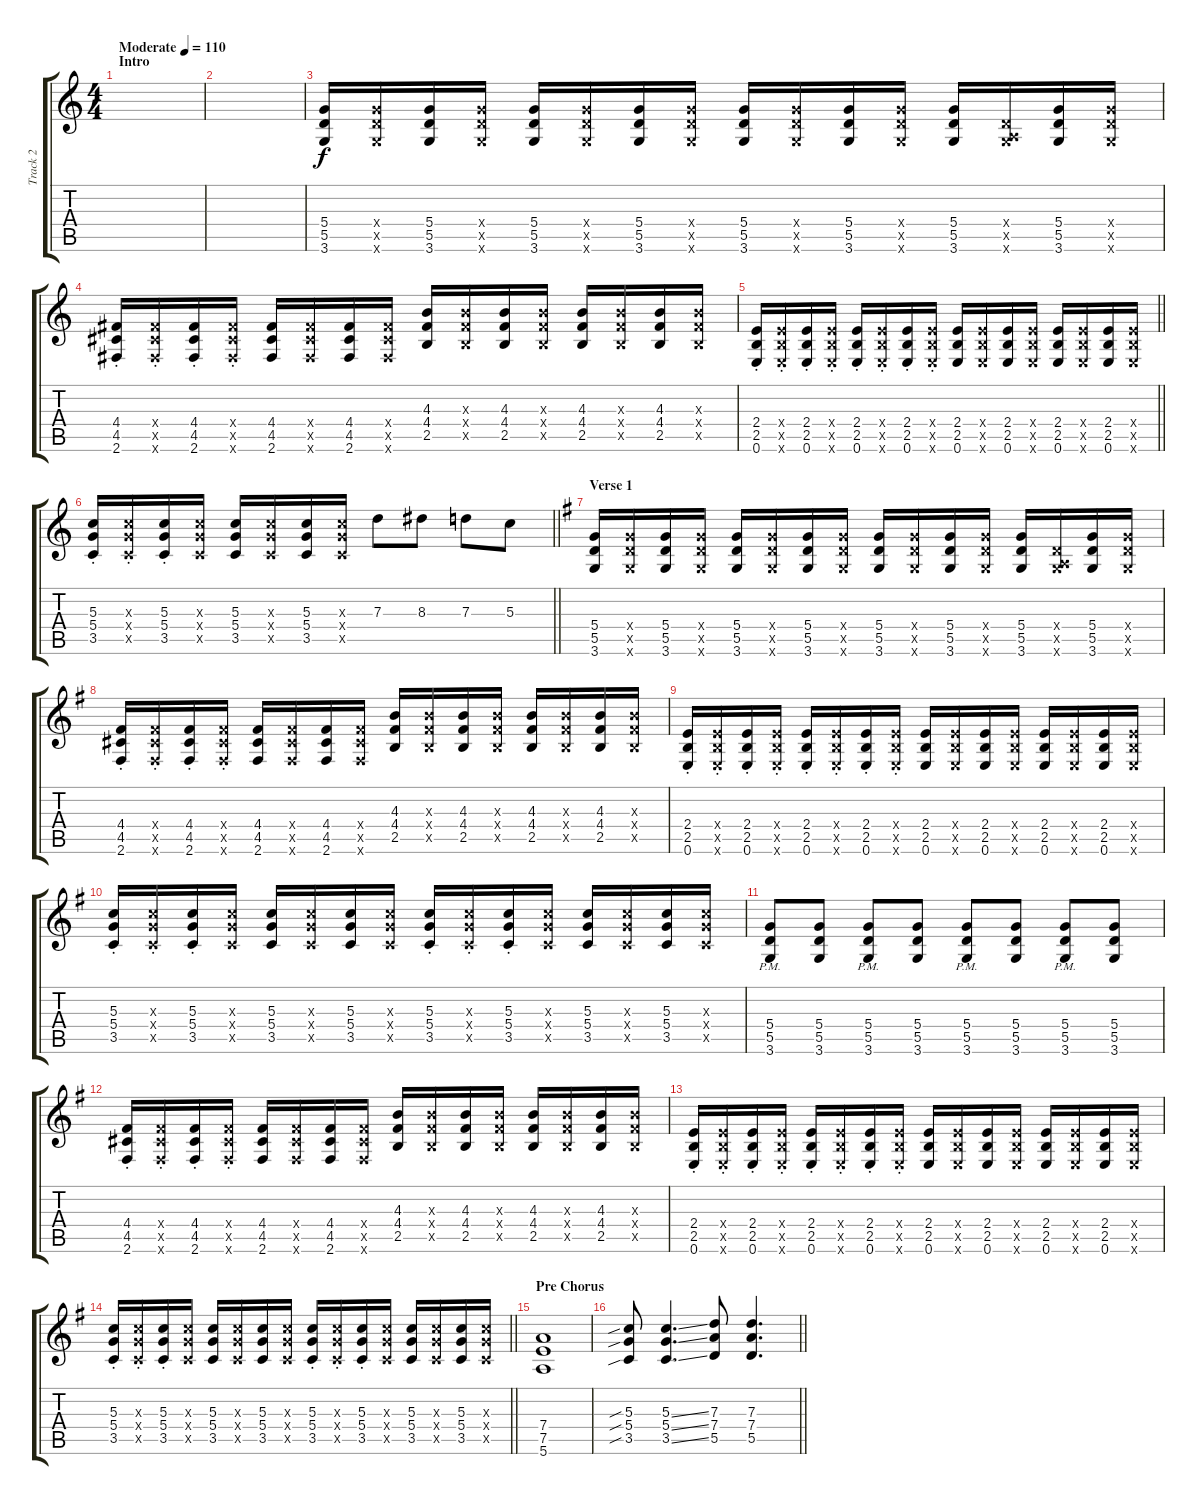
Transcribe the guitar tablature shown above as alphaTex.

\track ("Track 2" "Track 2") {instrument overdrivenguitar}
\staff {score tabs}
\tuning (E4 B3 G3 D3 A2 E2) {hide}
\ts (4 4)
\section ("" "Intro")
\tempo (110 "Moderate")
\clef g2
\ks c
|
|
(5.4 5.5 3.6).16 (5.4{x} 5.5{x} 3.6{x}).16 (5.4 5.5 3.6).16 (5.4{x} 5.5{x} 3.6{x}).16 (5.4 5.5 3.6).16 (5.4{x} 5.5{x} 3.6{x}).16 (5.4 5.5 3.6).16 (5.4{x} 5.5{x} 3.6{x}).16 (5.4 5.5 3.6).16 (5.4{x} 5.5{x} 3.6{x}).16 (5.4 5.5 3.6).16 (5.4{x} 5.5{x} 3.6{x}).16 (5.4 5.5 3.6).16 (0.4{x} 0.5{x} 3.6{x}).16 (5.4 5.5 3.6).16 (5.4{x} 5.5{x} 3.6{x}).16 |
(4.4{st} 4.5{st} 2.6{st}).16 (4.4{st x} 4.5{st x} 2.6{st x}).16 (4.4{st} 4.5{st} 2.6{st}).16 (4.4{st x} 4.5{st x} 2.6{st x}).16 (4.4 4.5 2.6).16 (4.4{x} 4.5{x} 2.6{x}).16 (4.4 4.5 2.6).16 (4.4{x} 4.5{x} 2.6{x}).16 (4.3 4.4 2.5).16 (4.3{x} 4.4{x} 2.5{x}).16 (4.3 4.4 2.5).16 (4.3{x} 4.4{x} 2.5{x}).16 (4.3 4.4 2.5).16 (4.3{x} 4.4{x} 2.5{x}).16 (4.3 4.4 2.5).16 (4.3{x} 4.4{x} 2.5{x}).16 |
\barLineRight lightlight
(2.4{st} 2.5{st} 0.6{st}).16 (2.4{st x} 2.5{st x} 0.6{st x}).16 (2.4{st} 2.5{st} 0.6{st}).16 (2.4{st x} 2.5{st x} 0.6{st x}).16 (2.4{st} 2.5{st} 0.6{st}).16 (2.4{st x} 2.5{st x} 0.6{st x}).16 (2.4{st} 2.5{st} 0.6{st}).16 (2.4{st x} 2.5{st x} 0.6{st x}).16 (2.4 2.5 0.6).16 (2.4{x} 2.5{x} 0.6{x}).16 (2.4 2.5 0.6).16 (2.4{x} 2.5{x} 0.6{x}).16 (2.4 2.5 0.6).16 (2.4{x} 2.5{x} 0.6{x}).16 (2.4 2.5 0.6).16 (2.4{x} 2.5{x} 0.6{x}).16 |
\barLineRight lightlight
(5.3{st} 5.4{st} 3.5{st}).16 (5.3{st x} 5.4{st x} 3.5{st x}).16 (5.3{st} 5.4{st} 3.5{st}).16 (5.3{x} 5.4{x} 3.5{x}).16 (5.3 5.4 3.5).16 (5.3{x} 5.4{x} 3.5{x}).16 (5.3 5.4 3.5).16 (5.3{x} 5.4{x} 3.5{x}).16 7.3.8 8.3.8 7.3.8 5.3.8 |
\section ("" "Verse 1")
\ks g
(5.4 5.5 3.6).16 (5.4{x} 5.5{x} 3.6{x}).16 (5.4 5.5 3.6).16 (5.4{x} 5.5{x} 3.6{x}).16 (5.4 5.5 3.6).16 (5.4{x} 5.5{x} 3.6{x}).16 (5.4 5.5 3.6).16 (5.4{x} 5.5{x} 3.6{x}).16 (5.4 5.5 3.6).16 (5.4{x} 5.5{x} 3.6{x}).16 (5.4 5.5 3.6).16 (5.4{x} 5.5{x} 3.6{x}).16 (5.4 5.5 3.6).16 (0.4{x} 0.5{x} 3.6{x}).16 (5.4 5.5 3.6).16 (5.4{x} 5.5{x} 3.6{x}).16 |
(4.4{st} 4.5{st} 2.6{st}).16 (4.4{st x} 4.5{st x} 2.6{st x}).16 (4.4{st} 4.5{st} 2.6{st}).16 (4.4{st x} 4.5{st x} 2.6{st x}).16 (4.4 4.5 2.6).16 (4.4{x} 4.5{x} 2.6{x}).16 (4.4 4.5 2.6).16 (4.4{x} 4.5{x} 2.6{x}).16 (4.3 4.4 2.5).16 (4.3{x} 4.4{x} 2.5{x}).16 (4.3 4.4 2.5).16 (4.3{x} 4.4{x} 2.5{x}).16 (4.3 4.4 2.5).16 (4.3{x} 4.4{x} 2.5{x}).16 (4.3 4.4 2.5).16 (4.3{x} 4.4{x} 2.5{x}).16 |
(2.4{st} 2.5{st} 0.6{st}).16 (2.4{st x} 2.5{st x} 0.6{st x}).16 (2.4{st} 2.5{st} 0.6{st}).16 (2.4{st x} 2.5{st x} 0.6{st x}).16 (2.4{st} 2.5{st} 0.6{st}).16 (2.4{st x} 2.5{st x} 0.6{st x}).16 (2.4{st} 2.5{st} 0.6{st}).16 (2.4{st x} 2.5{st x} 0.6{st x}).16 (2.4 2.5 0.6).16 (2.4{x} 2.5{x} 0.6{x}).16 (2.4 2.5 0.6).16 (2.4{x} 2.5{x} 0.6{x}).16 (2.4 2.5 0.6).16 (2.4{x} 2.5{x} 0.6{x}).16 (2.4 2.5 0.6).16 (2.4{x} 2.5{x} 0.6{x}).16 |
(5.3{st} 5.4{st} 3.5{st}).16 (5.3{st x} 5.4{st x} 3.5{st x}).16 (5.3{st} 5.4{st} 3.5{st}).16 (5.3{x} 5.4{x} 3.5{x}).16 (5.3 5.4 3.5).16 (5.3{x} 5.4{x} 3.5{x}).16 (5.3 5.4 3.5).16 (5.3{x} 5.4{x} 3.5{x}).16 (5.3{st} 5.4{st} 3.5{st}).16 (5.3{st x} 5.4{st x} 3.5{st x}).16 (5.3{st} 5.4{st} 3.5{st}).16 (5.3{x} 5.4{x} 3.5{x}).16 (5.3 5.4 3.5).16 (5.3{x} 5.4{x} 3.5{x}).16 (5.3 5.4 3.5).16 (5.3{x} 5.4{x} 3.5{x}).16 |
(5.4{pm} 5.5{pm} 3.6{pm}).8 (5.4 5.5 3.6).8 (5.4{pm} 5.5{pm} 3.6{pm}).8 (5.4 5.5 3.6).8 (5.4{pm} 5.5{pm} 3.6{pm}).8 (5.4 5.5 3.6).8 (5.4{pm} 5.5{pm} 3.6{pm}).8 (5.4 5.5 3.6).8 |
(4.4{st} 4.5{st} 2.6{st}).16 (4.4{st x} 4.5{st x} 2.6{st x}).16 (4.4{st} 4.5{st} 2.6{st}).16 (4.4{st x} 4.5{st x} 2.6{st x}).16 (4.4 4.5 2.6).16 (4.4{x} 4.5{x} 2.6{x}).16 (4.4 4.5 2.6).16 (4.4{x} 4.5{x} 2.6{x}).16 (4.3 4.4 2.5).16 (4.3{x} 4.4{x} 2.5{x}).16 (4.3 4.4 2.5).16 (4.3{x} 4.4{x} 2.5{x}).16 (4.3 4.4 2.5).16 (4.3{x} 4.4{x} 2.5{x}).16 (4.3 4.4 2.5).16 (4.3{x} 4.4{x} 2.5{x}).16 |
(2.4{st} 2.5{st} 0.6{st}).16 (2.4{st x} 2.5{st x} 0.6{st x}).16 (2.4{st} 2.5{st} 0.6{st}).16 (2.4{st x} 2.5{st x} 0.6{st x}).16 (2.4{st} 2.5{st} 0.6{st}).16 (2.4{st x} 2.5{st x} 0.6{st x}).16 (2.4{st} 2.5{st} 0.6{st}).16 (2.4{st x} 2.5{st x} 0.6{st x}).16 (2.4 2.5 0.6).16 (2.4{x} 2.5{x} 0.6{x}).16 (2.4 2.5 0.6).16 (2.4{x} 2.5{x} 0.6{x}).16 (2.4 2.5 0.6).16 (2.4{x} 2.5{x} 0.6{x}).16 (2.4 2.5 0.6).16 (2.4{x} 2.5{x} 0.6{x}).16 |
\barLineRight lightlight
(5.3{st} 5.4{st} 3.5{st}).16 (5.3{st x} 5.4{st x} 3.5{st x}).16 (5.3{st} 5.4{st} 3.5{st}).16 (5.3{x} 5.4{x} 3.5{x}).16 (5.3 5.4 3.5).16 (5.3{x} 5.4{x} 3.5{x}).16 (5.3 5.4 3.5).16 (5.3{x} 5.4{x} 3.5{x}).16 (5.3{st} 5.4{st} 3.5{st}).16 (5.3{st x} 5.4{st x} 3.5{st x}).16 (5.3{st} 5.4{st} 3.5{st}).16 (5.3{x} 5.4{x} 3.5{x}).16 (5.3 5.4 3.5).16 (5.3{x} 5.4{x} 3.5{x}).16 (5.3 5.4 3.5).16 (5.3{x} 5.4{x} 3.5{x}).16 |
\section ("" "Pre Chorus")
(7.4 7.5 5.6).1 |
\barLineRight lightlight
(5.3{sib} 5.4{sib} 3.5{sib}).8 (5.3{ss} 5.4{ss} 3.5{ss}).4{d} (7.3 7.4 5.5).8 (7.3 7.4 5.5).4{d}
